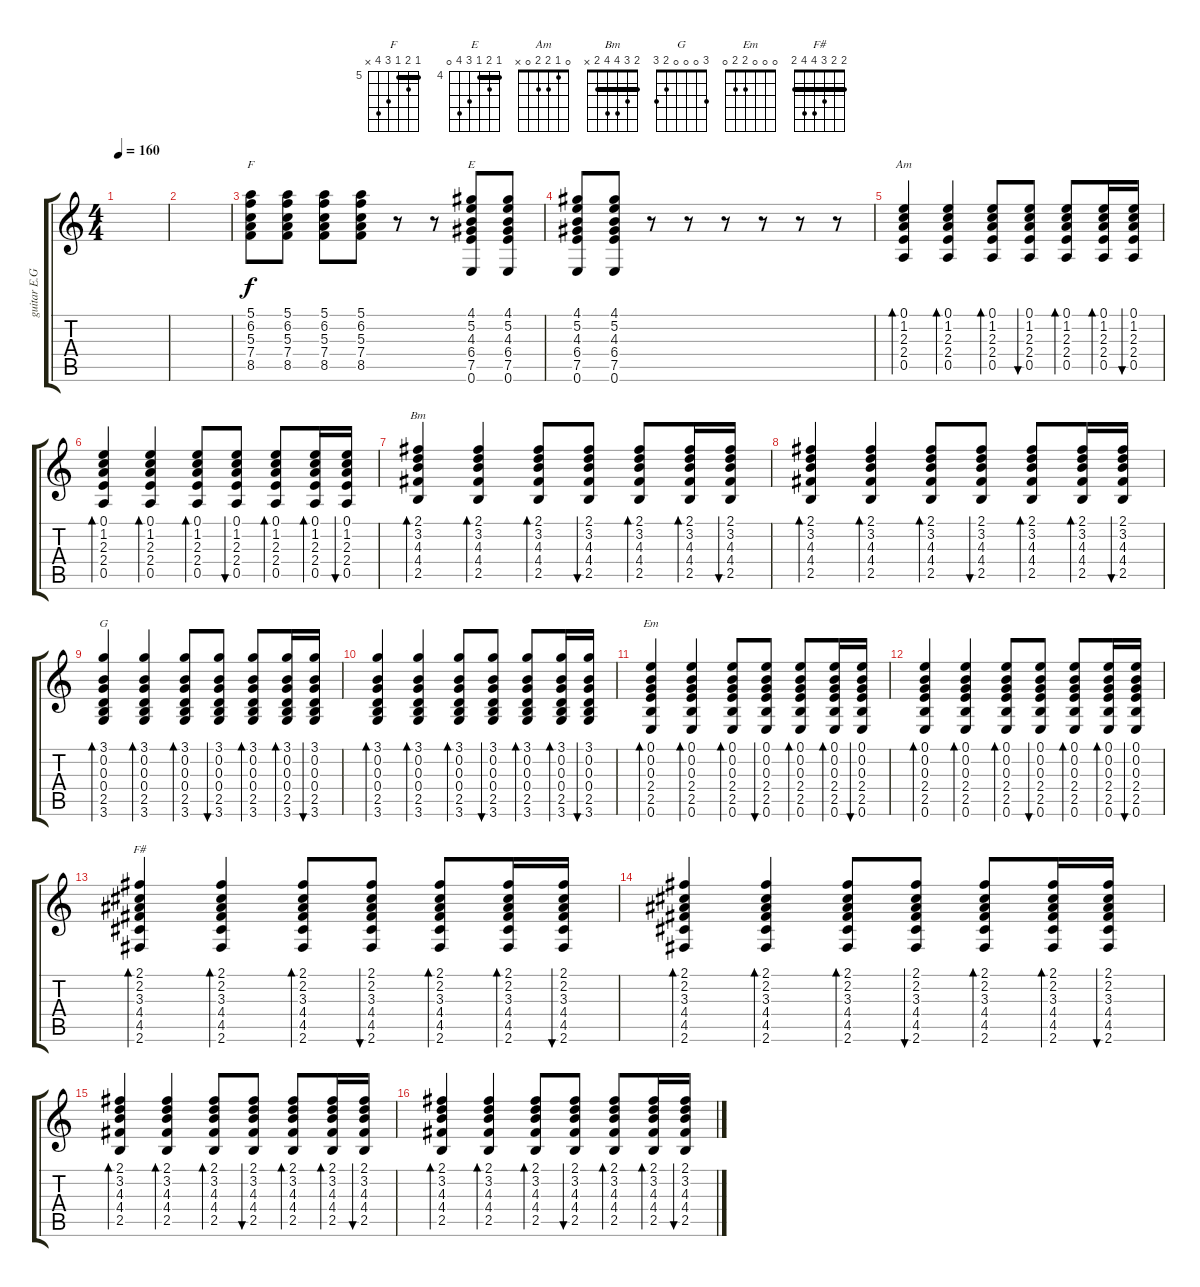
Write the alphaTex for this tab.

\track ("guitar E.GZHU" "guitar E.G") {instrument acousticguitarsteel}
\staff {score tabs}
\tuning (E4 B3 G3 D3 A2 E2) {hide}
\chord ("F" 5 6 5 7 8 x) {firstfret 5 barre 5}
\chord ("E" 4 5 4 6 7 0) {firstfret 4 barre 4}
\chord ("Am" 0 1 2 2 0 x)
\chord ("Bm" 2 3 4 4 2 x) {barre 2}
\chord ("G" 3 0 0 0 2 3)
\chord ("Em" 0 0 0 2 2 0)
\chord ("F#" 2 2 3 4 4 2) {barre 2}
\ts (4 4)
\tempo 160
\clef g2
\ks c
|
|
(5.1 6.2 5.3 7.4 8.5).8{ch "F"} (5.1 6.2 5.3 7.4 8.5).8 (5.1 6.2 5.3 7.4 8.5).8 (5.1 6.2 5.3 7.4 8.5).8 r.8 r.8 (4.1 5.2 4.3 6.4 7.5 0.6).8{ch "E"} (4.1 5.2 4.3 6.4 7.5 0.6).8 |
(4.1 5.2 4.3 6.4 7.5 0.6).8 (4.1 5.2 4.3 6.4 7.5 0.6).8 r.8 r.8 r.8 r.8 r.8 r.8 |
(0.1 1.2 2.3 2.4 0.5).4{bd 60 ch "Am"} (0.1 1.2 2.3 2.4 0.5).4{bd 60} (0.1 1.2 2.3 2.4 0.5).8{bd 60} (0.1 1.2 2.3 2.4 0.5).8{bu 60} (0.1 1.2 2.3 2.4 0.5).8{bd 60} (0.1 1.2 2.3 2.4 0.5).16{bd 60} (0.1 1.2 2.3 2.4 0.5).16{bu 60} |
(0.1 1.2 2.3 2.4 0.5).4{bd 60} (0.1 1.2 2.3 2.4 0.5).4{bd 60} (0.1 1.2 2.3 2.4 0.5).8{bd 60} (0.1 1.2 2.3 2.4 0.5).8{bu 60} (0.1 1.2 2.3 2.4 0.5).8{bd 60} (0.1 1.2 2.3 2.4 0.5).16{bd 60} (0.1 1.2 2.3 2.4 0.5).16{bu 60} |
(2.1 3.2 4.3 4.4 2.5).4{bd 60 ch "Bm"} (2.1 3.2 4.3 4.4 2.5).4{bd 60} (2.1 3.2 4.3 4.4 2.5).8{bd 60} (2.1 3.2 4.3 4.4 2.5).8{bu 60} (2.1 3.2 4.3 4.4 2.5).8{bd 60} (2.1 3.2 4.3 4.4 2.5).16{bd 60} (2.1 3.2 4.3 4.4 2.5).16{bu 60} |
(2.1 3.2 4.3 4.4 2.5).4{bd 60} (2.1 3.2 4.3 4.4 2.5).4{bd 60} (2.1 3.2 4.3 4.4 2.5).8{bd 60} (2.1 3.2 4.3 4.4 2.5).8{bu 60} (2.1 3.2 4.3 4.4 2.5).8{bd 60} (2.1 3.2 4.3 4.4 2.5).16{bd 60} (2.1 3.2 4.3 4.4 2.5).16{bu 60} |
(3.1 0.2 0.3 0.4 2.5 3.6).4{bd 60 ch "G"} (3.1 0.2 0.3 0.4 2.5 3.6).4{bd 60} (3.1 0.2 0.3 0.4 2.5 3.6).8{bd 60} (3.1 0.2 0.3 0.4 2.5 3.6).8{bu 60} (3.1 0.2 0.3 0.4 2.5 3.6).8{bd 60} (3.1 0.2 0.3 0.4 2.5 3.6).16{bd 60} (3.1 0.2 0.3 0.4 2.5 3.6).16{bu 60} |
(3.1 0.2 0.3 0.4 2.5 3.6).4{bd 60} (3.1 0.2 0.3 0.4 2.5 3.6).4{bd 60} (3.1 0.2 0.3 0.4 2.5 3.6).8{bd 60} (3.1 0.2 0.3 0.4 2.5 3.6).8{bu 60} (3.1 0.2 0.3 0.4 2.5 3.6).8{bd 60} (3.1 0.2 0.3 0.4 2.5 3.6).16{bd 60} (3.1 0.2 0.3 0.4 2.5 3.6).16{bu 60} |
(0.1 0.2 0.3 2.4 2.5 0.6).4{bd 60 ch "Em"} (0.1 0.2 0.3 2.4 2.5 0.6).4{bd 60} (0.1 0.2 0.3 2.4 2.5 0.6).8{bd 60} (0.1 0.2 0.3 2.4 2.5 0.6).8{bu 60} (0.1 0.2 0.3 2.4 2.5 0.6).8{bd 60} (0.1 0.2 0.3 2.4 2.5 0.6).16{bd 60} (0.1 0.2 0.3 2.4 2.5 0.6).16{bu 60} |
(0.1 0.2 0.3 2.4 2.5 0.6).4{bd 60} (0.1 0.2 0.3 2.4 2.5 0.6).4{bd 60} (0.1 0.2 0.3 2.4 2.5 0.6).8{bd 60} (0.1 0.2 0.3 2.4 2.5 0.6).8{bu 60} (0.1 0.2 0.3 2.4 2.5 0.6).8{bd 60} (0.1 0.2 0.3 2.4 2.5 0.6).16{bd 60} (0.1 0.2 0.3 2.4 2.5 0.6).16{bu 60} |
(2.1 2.2 3.3 4.4 4.5 2.6).4{bd 60 ch "F#"} (2.1 2.2 3.3 4.4 4.5 2.6).4{bd 60} (2.1 2.2 3.3 4.4 4.5 2.6).8{bd 60} (2.1 2.2 3.3 4.4 4.5 2.6).8{bu 60} (2.1 2.2 3.3 4.4 4.5 2.6).8{bd 60} (2.1 2.2 3.3 4.4 4.5 2.6).16{bd 60} (2.1 2.2 3.3 4.4 4.5 2.6).16{bu 60} |
(2.1 2.2 3.3 4.4 4.5 2.6).4{bd 60} (2.1 2.2 3.3 4.4 4.5 2.6).4{bd 60} (2.1 2.2 3.3 4.4 4.5 2.6).8{bd 60} (2.1 2.2 3.3 4.4 4.5 2.6).8{bu 60} (2.1 2.2 3.3 4.4 4.5 2.6).8{bd 60} (2.1 2.2 3.3 4.4 4.5 2.6).16{bd 60} (2.1 2.2 3.3 4.4 4.5 2.6).16{bu 60} |
(2.1 3.2 4.3 4.4 2.5).4{bd 60} (2.1 3.2 4.3 4.4 2.5).4{bd 60} (2.1 3.2 4.3 4.4 2.5).8{bd 60} (2.1 3.2 4.3 4.4 2.5).8{bu 60} (2.1 3.2 4.3 4.4 2.5).8{bd 60} (2.1 3.2 4.3 4.4 2.5).16{bd 60} (2.1 3.2 4.3 4.4 2.5).16{bu 60} |
(2.1 3.2 4.3 4.4 2.5).4{bd 60} (2.1 3.2 4.3 4.4 2.5).4{bd 60} (2.1 3.2 4.3 4.4 2.5).8{bd 60} (2.1 3.2 4.3 4.4 2.5).8{bu 60} (2.1 3.2 4.3 4.4 2.5).8{bd 60} (2.1 3.2 4.3 4.4 2.5).16{bd 60} (2.1 3.2 4.3 4.4 2.5).16{bu 60}
